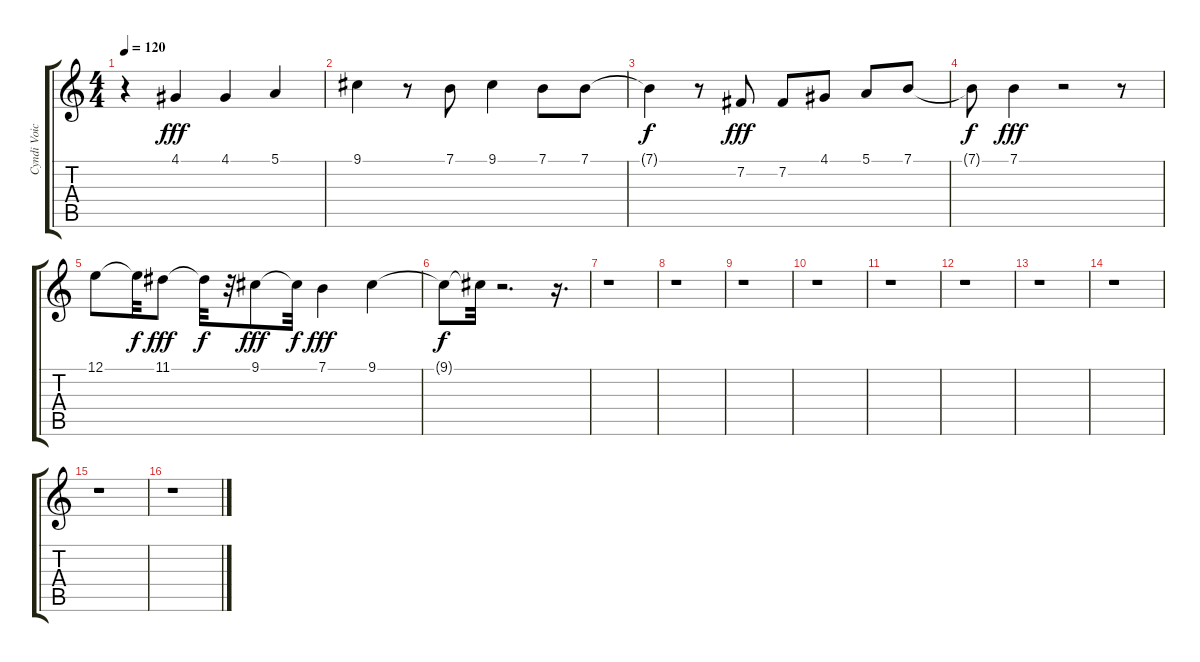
\track ("Cyndi Voice" "Cyndi Voic") {instrument voiceoohs}
\staff {score tabs}
\tuning (E4 B3 G3 D3 A2 E2) {hide}
\ts (4 4)
\tempo 120
\clef g2
\ks c
r.4{dy fff} 4.1.4 4.1.4 5.1.4 |
9.1.4 r.8 7.1.8 9.1.4 7.1.8 7.1.8 |
7.1{t}.4{dy f} r.8 7.2.8{dy fff} 7.2.8 4.1.8 5.1.8 7.1.8 |
7.1{t}.8{dy f} 7.1.4{dy fff} r.2 r.8 |
12.1.8 12.1{t}.32{dy f} 11.1.8{dy fff} 11.1{t}.32{dy f} r.32 9.1.8{dy fff} 9.1{t}.32{dy f} 7.1.4{dy fff} 9.1.4 |
9.1{t}.8{dy f} 9.1{t}.32 r.2{d} r.16{d} |
r.1 |
r.1 |
r.1 |
r.1 |
r.1 |
r.1 |
r.1 |
r.1 |
r.1 |
r.1
